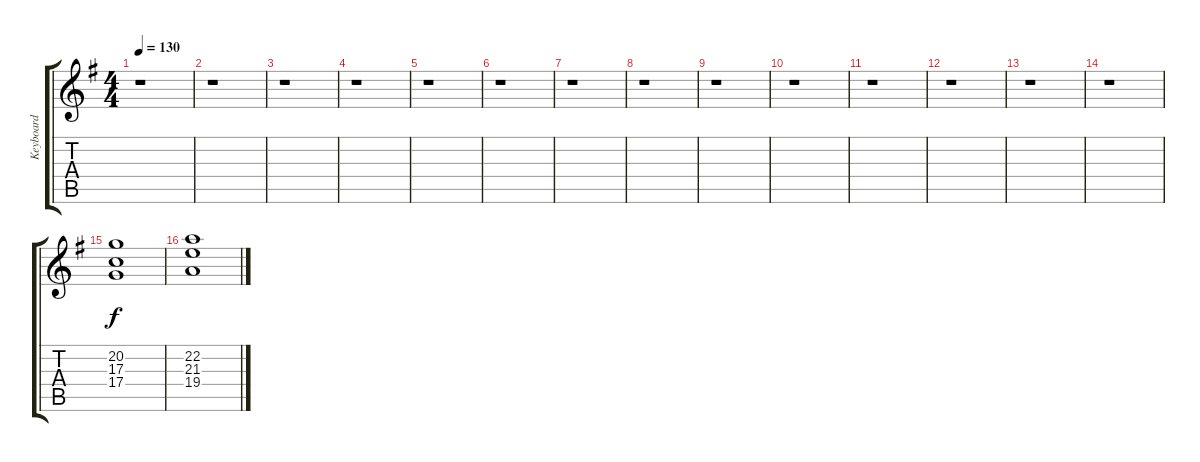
\track ("Keyboard" "Keyboard") {instrument pad7halo}
\staff {score tabs}
\tuning (E4 B3 G3 D3 A2 E2) {hide}
\ts (4 4)
\tempo 130
\clef g2
\ks g
r.1{dy f} |
r.1 |
r.1 |
r.1 |
r.1 |
r.1 |
r.1 |
r.1 |
r.1 |
r.1 |
r.1 |
r.1 |
r.1 |
r.1 |
(20.2 17.3 17.4).1{instrument pad7halo} |
(22.2 21.3 19.4).1
